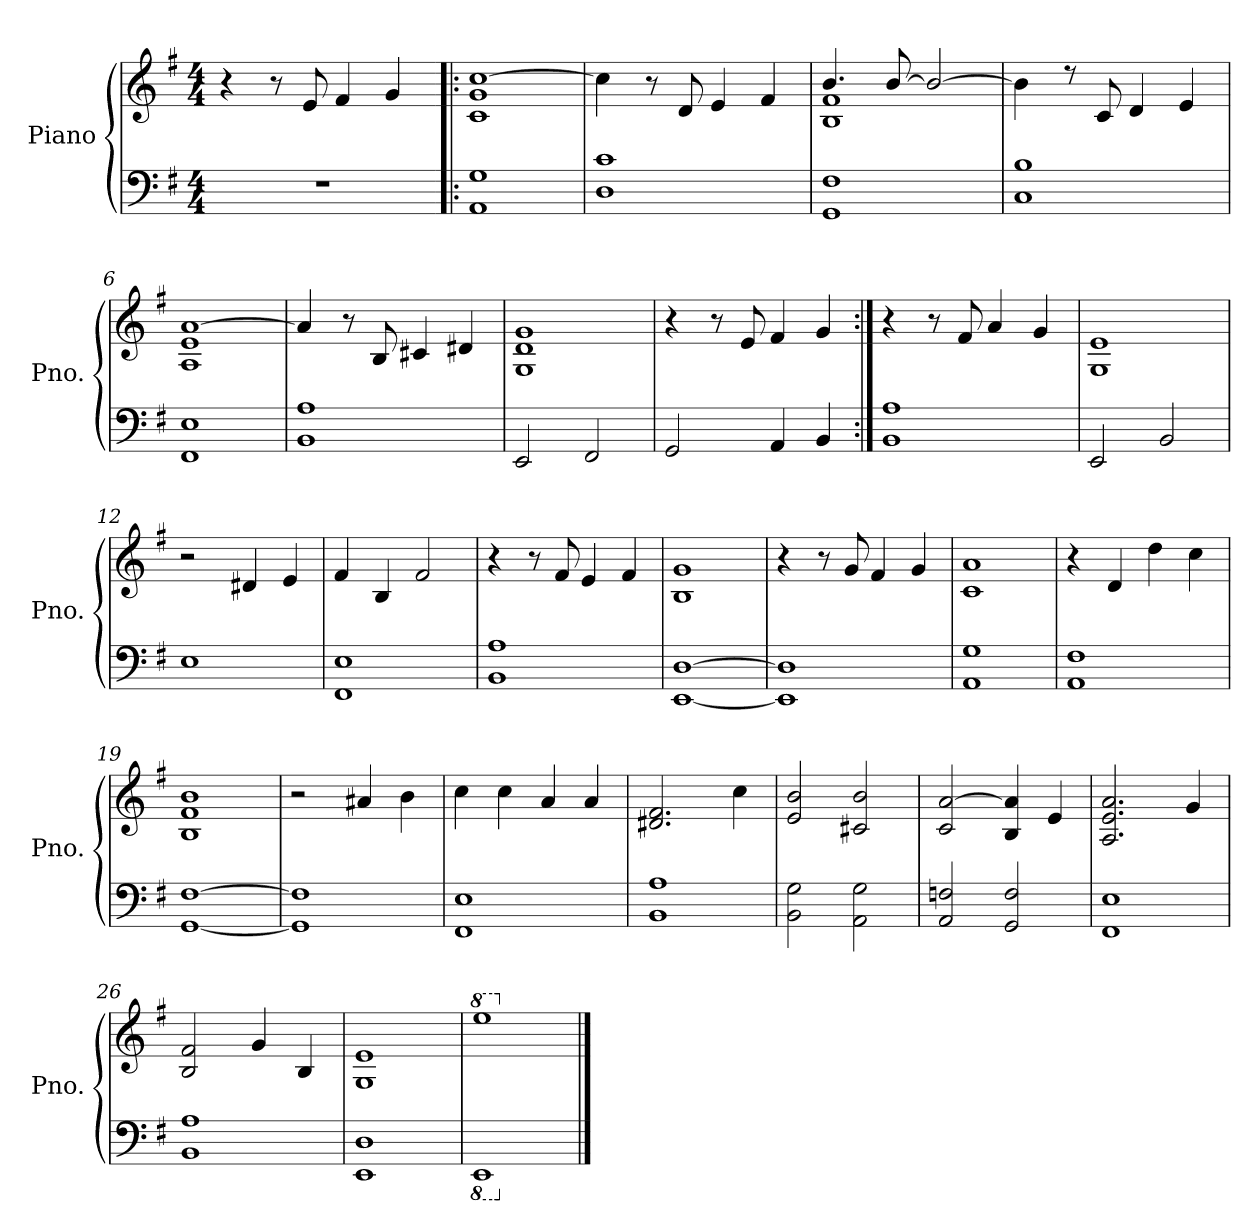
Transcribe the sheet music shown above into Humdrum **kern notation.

**kern	**kern
*part1	*part1
*staff2	*staff1
*I"Piano	*
*I'Pno.	*
*clefF4	*clefG2
*k[f#]	*k[f#]
*M4/4	*M4/4
=1	=1
1r	4r
.	8r
.	8e/
.	4f#/
.	4g/
=2!|:	=2!|:
1AA 1G	1c 1g [1cc
=3	=3
1D 1c	4cc\]
.	8r
.	8d/
.	4e/
.	4f#/
=4	=4
*	*^
1GG 1F#	4.b/	1B 1f#
.	[8b/	.
.	2b/_	.
=5	=5	=5
1C 1B	4b\]	1ryy
.	8r	.
.	8c/	.
.	4d/	.
.	4e/	.
*	*v	*v
!!LO:LB:g=z
=6	=6
1FF# 1E	1A 1e [1a
=7	=7
1BB 1A	4a/]
.	8r
.	8B/
.	4c#X/
.	4d#X/
=8	=8
2EE/	1G 1d 1g
2FF#/	.
=9	=9
2GG/	4r
.	8r
.	8e/
4AA/	4f#/
4BB/	4g/
!!LO:LB:g=z
=10:|!	=10:|!
1BB 1A	4r
.	8r
.	8f#/
.	4a/
.	4g/
=11	=11
2EE/	1G 1e
2BB/	.
=12	=12
1E	2r
.	4d#X/
.	4e/
!!LO:LB:g=z
=13	=13
1FF# 1E	4f#/
.	4B/
.	2f#/
=14	=14
1BB 1A	4r
.	8r
.	8f#/
.	4e/
.	4f#/
=15	=15
[1EE [1D	1B 1g
=16	=16
1EE] 1D]	4r
.	8r
.	8g/
.	4f#/
.	4g/
!!LO:LB:g=z
=17	=17
1AA 1G	1c 1a
=18	=18
1AA 1F#	4r
.	4d/
.	4dd\
.	4cc\
=19	=19
[1GG [1F#	1B 1f# 1b
=20	=20
1GG] 1F#]	2r
.	4a#X/
.	4b\
!!LO:PB:g=z
=21	=21
1FF# 1E	4cc\
.	4cc\
.	4a/
.	4a/
=22	=22
1BB 1A	2.d#X/ 2.f#/
.	4cc\
=23	=23
2BB\ 2G\	2e/ 2b/
2AA\ 2G\	2c#X/ 2b/
=24	=24
2AA/ 2Fn/	2c/ [2a/
2GG/ 2F/	4B/ 4a/]
.	4e/
!!LO:LB:g=z
=25	=25
1FF# 1E	2.A/ 2.e/ 2.a/
.	4g/
=26	=26
1BB 1A	2B/ 2f#/
.	4g/
.	4B/
=27	=27
1EE 1D	1G 1e
=28	=28
*8ba	*
*	*8va
1EEE	1eee
*X8ba	*
*	*X8va
==	==
*-	*-
